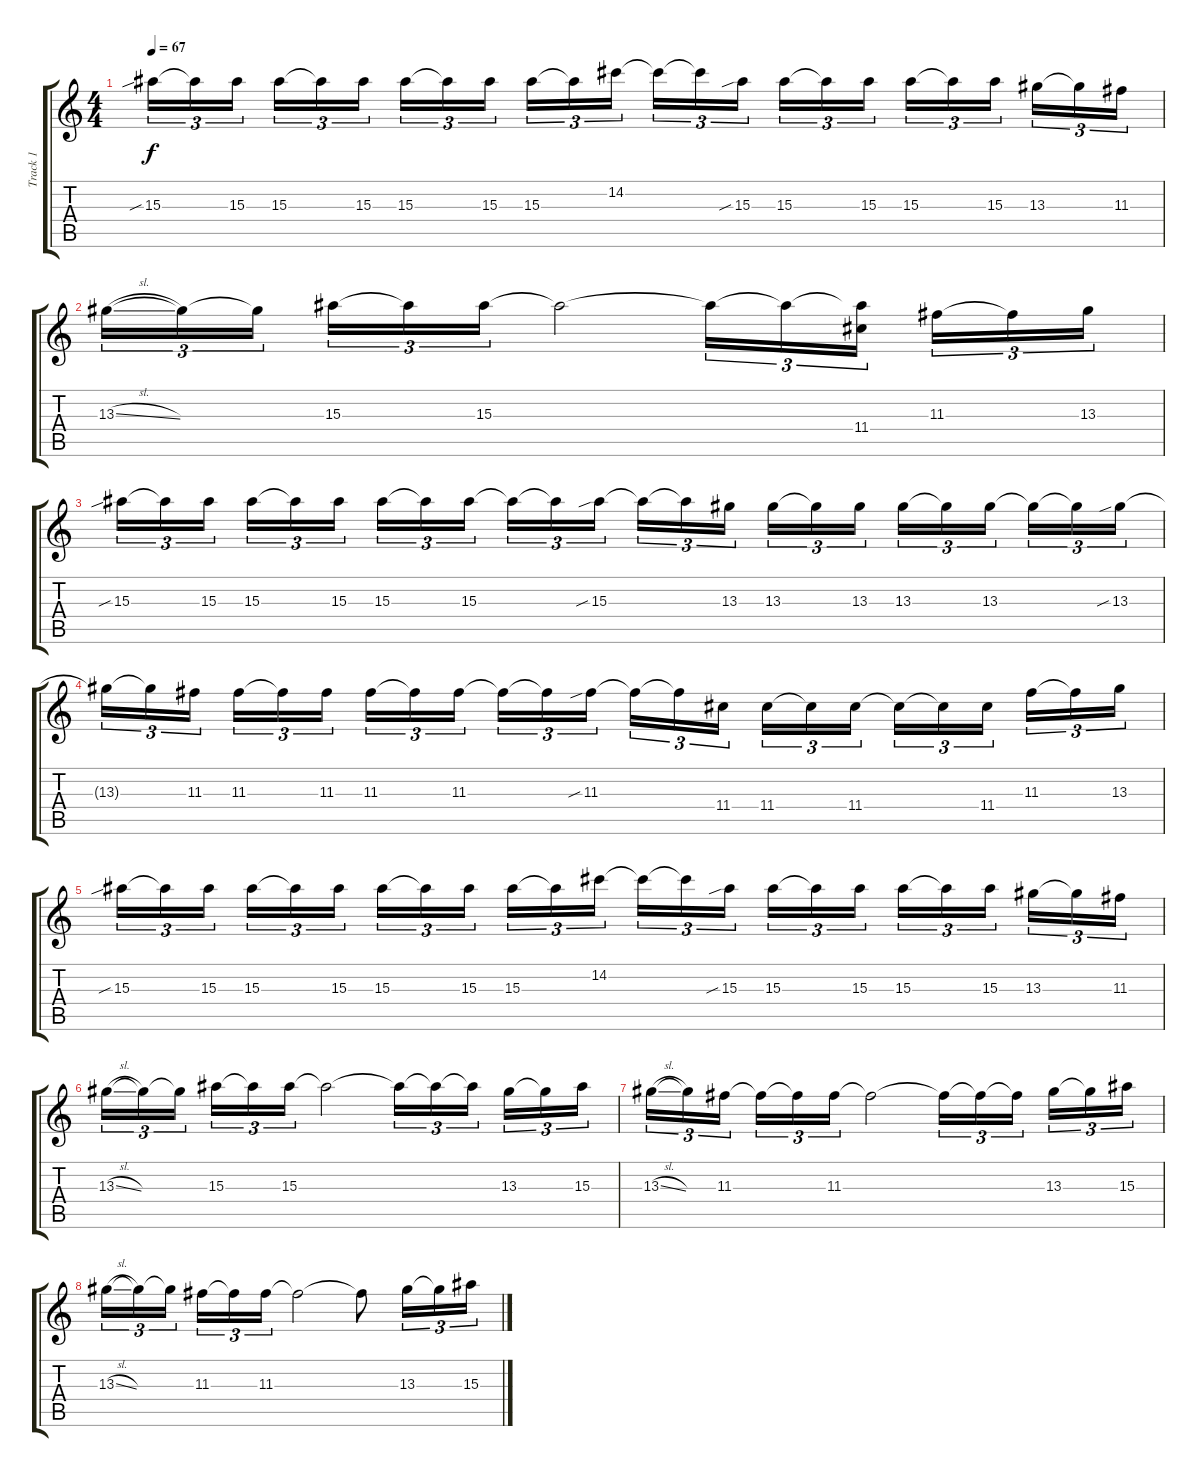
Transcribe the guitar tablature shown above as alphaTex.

\track ("Track 1" "Track 1") {instrument electricguitarjazz}
\staff {score tabs}
\tuning (E4 B3 G3 D3 A2 E2) {hide}
\ts (4 4)
\tempo 67
\clef g2
\ks c
15.3{sib}.16{tu (3 2) dy f} 15.3{t}.16{tu (3 2)} 15.3.16{tu (3 2) beam splitsecondary} 15.3.16{tu (3 2)} 15.3{t}.16{tu (3 2)} 15.3.16{tu (3 2)} 15.3.16{tu (3 2)} 15.3{t}.16{tu (3 2)} 15.3.16{tu (3 2) beam splitsecondary} 15.3.16{tu (3 2)} 15.3{t}.16{tu (3 2)} 14.2.16{tu (3 2)} 14.2{t}.16{tu (3 2)} 14.2{t}.16{tu (3 2)} 15.3{sib}.16{tu (3 2) beam splitsecondary} 15.3.16{tu (3 2)} 15.3{t}.16{tu (3 2)} 15.3.16{tu (3 2)} 15.3.16{tu (3 2)} 15.3{t}.16{tu (3 2)} 15.3.16{tu (3 2) beam splitsecondary} 13.3.16{tu (3 2)} 13.3{t}.16{tu (3 2)} 11.3.16{tu (3 2)} |
13.3{sl}.16{tu (3 2)} 13.3{t}.16{tu (3 2)} 13.3{t}.16{tu (3 2) beam splitsecondary} 15.3.16{tu (3 2)} 15.3{t}.16{tu (3 2)} 15.3.16{tu (3 2)} 15.3{t}.2 15.3{t}.16{tu (3 2)} 15.3{t}.16{tu (3 2)} (15.3{t} 11.4).16{tu (3 2) beam splitsecondary} 11.3.16{tu (3 2)} 11.3{t}.16{tu (3 2)} 13.3.16{tu (3 2)} |
15.3{sib}.16{tu (3 2)} 15.3{t}.16{tu (3 2)} 15.3.16{tu (3 2) beam splitsecondary} 15.3.16{tu (3 2)} 15.3{t}.16{tu (3 2)} 15.3.16{tu (3 2)} 15.3.16{tu (3 2)} 15.3{t}.16{tu (3 2)} 15.3.16{tu (3 2) beam splitsecondary} 15.3{t}.16{tu (3 2)} 15.3{t}.16{tu (3 2)} 15.3{sib}.16{tu (3 2)} 15.3{t}.16{tu (3 2)} 15.3{t}.16{tu (3 2)} 13.3.16{tu (3 2) beam splitsecondary} 13.3.16{tu (3 2)} 13.3{t}.16{tu (3 2)} 13.3.16{tu (3 2)} 13.3.16{tu (3 2)} 13.3{t}.16{tu (3 2)} 13.3.16{tu (3 2) beam splitsecondary} 13.3{t}.16{tu (3 2)} 13.3{t}.16{tu (3 2)} 13.3{sib}.16{tu (3 2)} |
13.3{t}.16{tu (3 2)} 13.3{t}.16{tu (3 2)} 11.3.16{tu (3 2) beam splitsecondary} 11.3.16{tu (3 2)} 11.3{t}.16{tu (3 2)} 11.3.16{tu (3 2)} 11.3.16{tu (3 2)} 11.3{t}.16{tu (3 2)} 11.3.16{tu (3 2) beam splitsecondary} 11.3{t}.16{tu (3 2)} 11.3{t}.16{tu (3 2)} 11.3{sib}.16{tu (3 2)} 11.3{t}.16{tu (3 2)} 11.3{t}.16{tu (3 2)} 11.4.16{tu (3 2) beam splitsecondary} 11.4.16{tu (3 2)} 11.4{t}.16{tu (3 2)} 11.4.16{tu (3 2)} 11.4{t}.16{tu (3 2)} 11.4{t}.16{tu (3 2)} 11.4.16{tu (3 2) beam splitsecondary} 11.3.16{tu (3 2)} 11.3{t}.16{tu (3 2)} 13.3.16{tu (3 2)} |
15.3{sib}.16{tu (3 2)} 15.3{t}.16{tu (3 2)} 15.3.16{tu (3 2) beam splitsecondary} 15.3.16{tu (3 2)} 15.3{t}.16{tu (3 2)} 15.3.16{tu (3 2)} 15.3.16{tu (3 2)} 15.3{t}.16{tu (3 2)} 15.3.16{tu (3 2) beam splitsecondary} 15.3.16{tu (3 2)} 15.3{t}.16{tu (3 2)} 14.2.16{tu (3 2)} 14.2{t}.16{tu (3 2)} 14.2{t}.16{tu (3 2)} 15.3{sib}.16{tu (3 2) beam splitsecondary} 15.3.16{tu (3 2)} 15.3{t}.16{tu (3 2)} 15.3.16{tu (3 2)} 15.3.16{tu (3 2)} 15.3{t}.16{tu (3 2)} 15.3.16{tu (3 2) beam splitsecondary} 13.3.16{tu (3 2)} 13.3{t}.16{tu (3 2)} 11.3.16{tu (3 2)} |
13.3{sl}.16{tu (3 2)} 13.3{t}.16{tu (3 2)} 13.3{t}.16{tu (3 2) beam splitsecondary} 15.3.16{tu (3 2)} 15.3{t}.16{tu (3 2)} 15.3.16{tu (3 2)} 15.3{t}.2 15.3{t}.16{tu (3 2)} 15.3{t}.16{tu (3 2)} 15.3{t}.16{tu (3 2) beam splitsecondary} 13.3.16{tu (3 2)} 13.3{t}.16{tu (3 2)} 15.3.16{tu (3 2)} |
13.3{sl}.16{tu (3 2)} 13.3{t}.16{tu (3 2)} 11.3.16{tu (3 2) beam splitsecondary} 11.3{t}.16{tu (3 2)} 11.3{t}.16{tu (3 2)} 11.3.16{tu (3 2)} 11.3{t}.2 11.3{t}.16{tu (3 2)} 11.3{t}.16{tu (3 2)} 11.3{t}.16{tu (3 2) beam splitsecondary} 13.3.16{tu (3 2)} 13.3{t}.16{tu (3 2)} 15.3.16{tu (3 2)} |
13.3{sl}.16{tu (3 2)} 13.3{t}.16{tu (3 2)} 13.3{t}.16{tu (3 2) beam splitsecondary} 11.3.16{tu (3 2)} 11.3{t}.16{tu (3 2)} 11.3.16{tu (3 2)} 11.3{t}.2 11.3{t}.8 13.3.16{tu (3 2)} 13.3{t}.16{tu (3 2)} 15.3.16{tu (3 2)}
